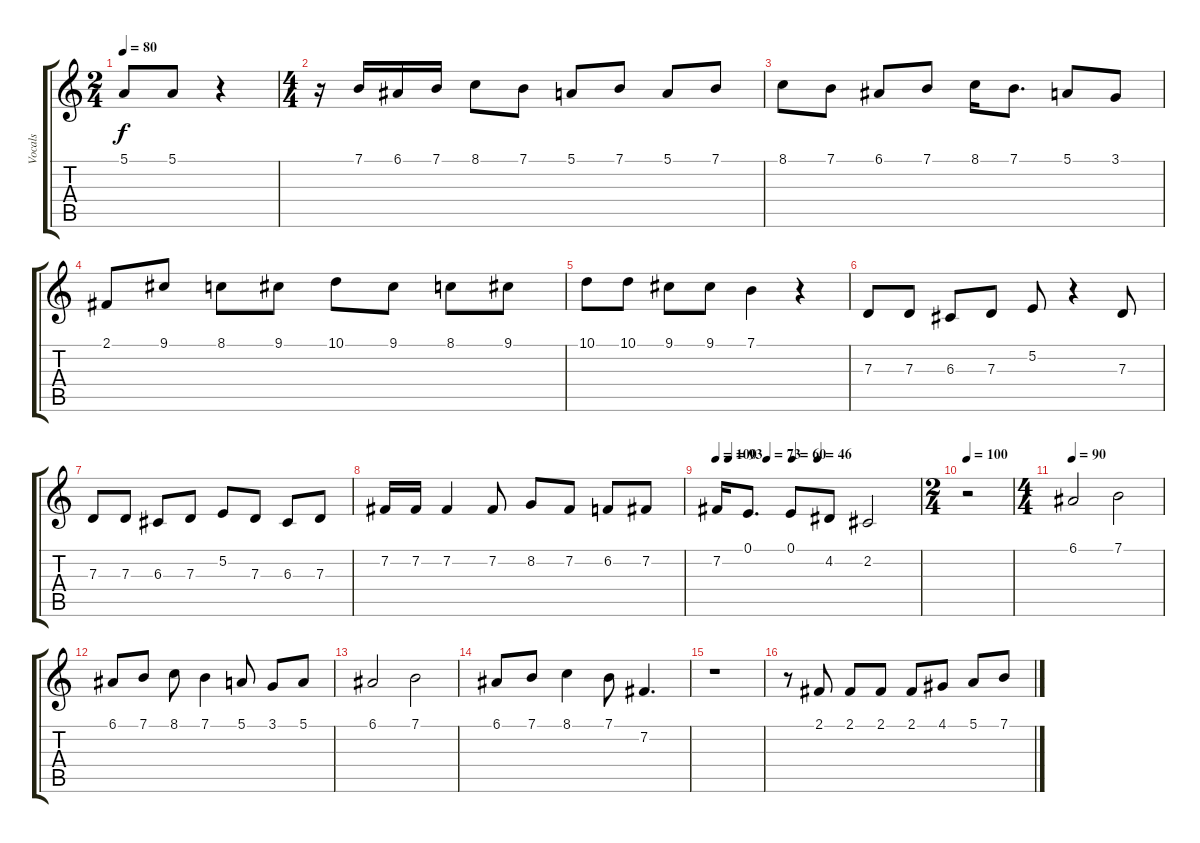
\track ("Vocals" "Vocals") {instrument lead1square}
\staff {score tabs}
\tuning (E4 B3 G3 D3 A2 E2) {hide}
\ts (2 4)
\tempo 80
\clef g2
\ks c
5.1.8{dy f} 5.1.8 r.4 |
\ts (4 4)
r.16 7.1.16 6.1.16 7.1.16 8.1.8 7.1.8 5.1.8 7.1.8 5.1.8 7.1.8 |
8.1.8 7.1.8 6.1.8 7.1.8 8.1.16 7.1.8{d} 5.1.8 3.1.8 |
2.1.8 9.1.8 8.1.8 9.1.8 10.1.8 9.1.8 8.1.8 9.1.8 |
10.1.8 10.1.8 9.1.8 9.1.8 7.1.4 r.4 |
7.3.8 7.3.8 6.3.8 7.3.8 5.2.8 r.4 7.3.8 |
7.3.8 7.3.8 6.3.8 7.3.8 5.2.8 7.3.8 6.3.8 7.3.8 |
7.2.16 7.2.16 7.2.4 7.2.8 8.2.8 7.2.8 6.2.8 7.2.8 |
\tempo 100
\tempo (93 0.0625)
\tempo (73 0.25)
\tempo (60 0.375)
\tempo (46 0.5)
7.2.16 0.1.8{d} 0.1.8 4.2.8 2.2.2 |
\ts (2 4)
\tempo 100
r.2 |
\ts (4 4)
\tempo 90
6.1.2 7.1.2 |
6.1.8 7.1.8 8.1.8 7.1.4 5.1.8 3.1.8 5.1.8 |
6.1.2 7.1.2 |
6.1.8 7.1.8 8.1.4 7.1.8 7.2.4{d} |
r.1 |
r.8 2.1.8 2.1.8 2.1.8 2.1.8 4.1.8 5.1.8 7.1.8
